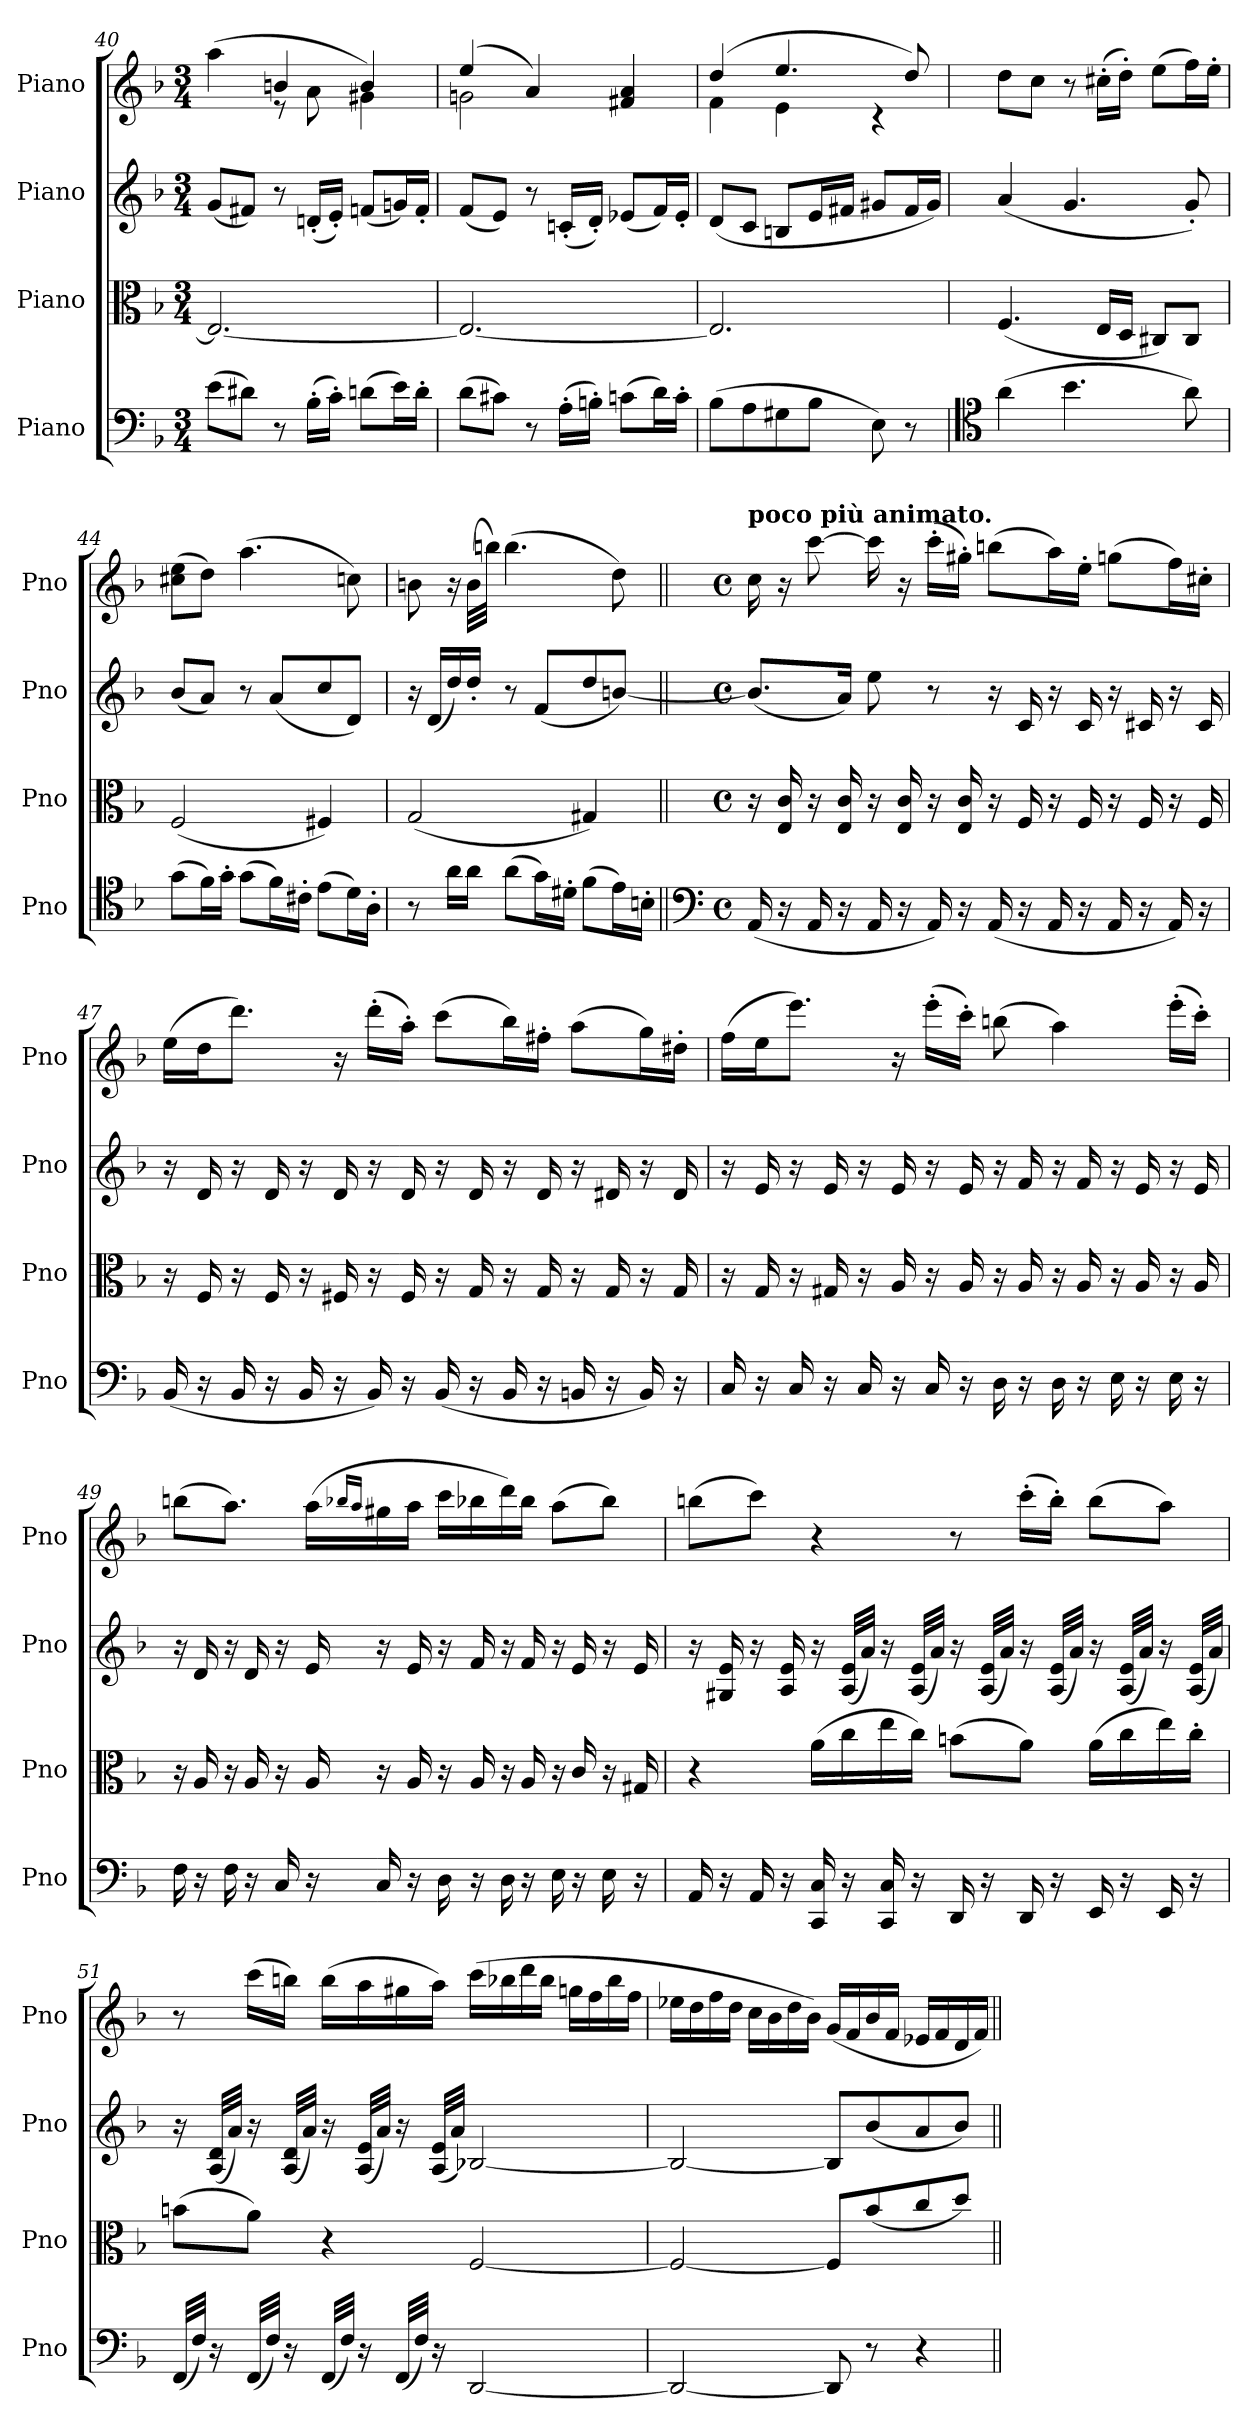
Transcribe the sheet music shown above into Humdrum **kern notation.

**kern	**kern	**kern	**kern
*part4	*part3	*part2	*part1
*staff4	*staff3	*staff2	*staff1
*I"Piano	*I"Piano	*I"Piano	*I"Piano
*I'Pno	*I'Pno	*I'Pno	*I'Pno
*clefF4	*clefC3	*clefG2	*clefG2
*k[b-]	*k[b-]	*k[b-]	*k[b-]
*M3/4	*M3/4	*M3/4	*M3/4
=40	=40	=40	=40
*	*	*	*^
(8e\L	2.E/_	(8g/L	(4aa\	4ryy
8d#X\J)	.	8f#X/J)	.	.
8r	.	8r	4bn/	8r
(16B-'\LL	.	(16dn'/LL	.	8a\
16c'\JJ)	.	16e'/JJ)	.	.
(8dn\L	.	(8fn/L	4b/)	4g#X\
16e\L)	.	16gn/L)	.	.
16d'\JJ	.	16f'/JJ	.	.
=41	=41	=41	=41	=41
(8d\L	2.E/_	(8f/L	(4ee/	2gn\
8c#X\J)	.	8e/J)	.	.
8r	.	8r	4a/)	.
(16A'\LL	.	(16cn'/LL	.	.
16Bn'\JJ)	.	16d'/JJ)	.	.
(8cn\L	.	(8e-X/L	4f#X/ 4a/	4ryy
16d\L)	.	16f/L)	.	.
16c'\JJ	.	16e-'/JJ	.	.
=42	=42	=42	=42	=42
(8B-\L	2.E/]	(8d/L	(4dd/	4f\
8A\	.	8c/J	.	.
8G#X\	.	8Bn/L	4.ee/	4e\
8B-\J	.	16e/L	.	.
.	.	16f#X/JJ	.	.
8E\)	.	8g#X/L	.	4r
8r	.	16f#/L	8dd/)	.
.	.	16g#/JJ)	.	.
*	*	*	*v	*v
=43	=43	=43	=43
*clefC4	*	*	*
(4a\	(4.F/	(4a/	8dd\L
.	.	.	8cc\J
4.b-\	.	4.g/	8r
.	16E/LL	.	(16cc#X'\LL
.	16D/JJ	.	16dd'\JJ)
.	8C#X/L)	.	(8ee\L
8a\)	8C#/J	8g'/)	16ff\L)
.	.	.	16ee'\JJ
=44	=44	=44	=44
(8g\L	(2F/	(8b-/L	(8cc#X\ 8ee\L
16f\L)	.	8a/J)	8dd\J)
16g'\JJ	.	.	.
(8g\L	.	8r	(4.aa\
16f\L)	.	(8a/L	.
16c#X'\JJ	.	.	.
(8e\L	4F#X/)	8cc/	.
16d\L)	.	8d/J)	8ccn\)
16A'\JJ	.	.	.
!!LO:LB:g=z
=45	=45	=45	=45
8r	(2G/	16r	8bn\
.	.	(16d/LL	.
16a\LL	.	16dd/)	16r
16a\JJ	.	16dd'/JJ	(32b\LLL
.	.	.	32bbn\JJJ)
(8a\L	.	8r	(4.bb\
16g\L)	.	(8f/L	.
16d#X'\JJ	.	.	.
(8f\L	4G#X/)	8dd/	.
16e\L)	.	[8bn/J)	8dd\)
16Bn'\JJ	.	.	.
=46||	=46||	=46||	=46||
*clefF4	*	*	*
*M4/4	*M4/4	*M4/4	*M4/4
*met(c)	*met(c)	*met(c)	*met(c)
!	!	!	!LO:TX:a:B:t=poco più animato.
(16AA/	16r	(8.b/L]	16cc\
16r	16E/ 16c/	.	16r
16AA/	16r	.	[8ccc\
16r	16E/ 16c/	16a/Jk)	.
16AA/	16r	8ee\	16ccc\]
16r	16E/ 16c/	.	16r
16AA/)	16r	8r	(16ccc'\LL
16r	16E/ 16c/	.	16gg#X'\JJ)
(16AA/	16r	16r	(8bbn\L
16r	16F/	16c/	.
16AA/	16r	16r	16aa\L)
16r	16F/	16c/	16ee'\JJ
16AA/	16r	16r	(8ggn\L
16r	16F/	16c#X/	.
16AA/)	16r	16r	16ff\L)
16r	16F/	16c#/	16cc#X'\JJ
!!LO:LB:g=z
=47	=47	=47	=47
(16BB-/	16r	16r	(16ee\LL
16r	16F/	16d/	16dd\J
16BB-/	16r	16r	8.ddd\J)
16r	16F/	16d/	.
16BB-/	16r	16r	.
16r	16F#X/	16d/	16r
16BB-/)	16r	16r	(16ddd'\LL
16r	16F#/	16d/	16aa'\JJ)
(16BB-/	16r	16r	(8ccc\L
16r	16G/	16d/	.
16BB-/	16r	16r	16bb-\L)
16r	16G/	16d/	16ff#X'\JJ
16BBn/	16r	16r	(8aa\L
16r	16G/	16d#X/	.
16BB/)	16r	16r	16gg\L)
16r	16G/	16d#/	16dd#X'\JJ
=48	=48	=48	=48
16C/	16r	16r	(16ff\LL
16r	16G/	16e/	16ee\J
16C/	16r	16r	8.eee\J)
16r	16G#X/	16e/	.
16C/	16r	16r	.
16r	16A/	16e/	16r
16C/	16r	16r	(16eee'\LL
16r	16A/	16e/	16ccc'\JJ)
16D\	16r	16r	(8bbn\
16r	16A/	16f/	.
16D\	16r	16r	4aa\)
16r	16A/	16f/	.
16E\	16r	16r	.
16r	16A/	16e/	.
16E\	16r	16r	(16eee'\LL
16r	16A/	16e/	16ccc'\JJ)
!!LO:LB:g=z
=49	=49	=49	=49
16F\	16r	16r	(8bbn\L
16r	16A/	16d/	.
16F\	16r	16r	8.aa\J)
16r	16A/	16d/	.
16C/	16r	16r	.
16r	16A/	16e/	(16aa\LL
.	.	.	16qbb-X/LL
.	.	.	16qaa/JJ
16C/	16r	16r	16gg#X\
16r	16A/	16e/	16aa\JJ
16D\	16r	16r	16ccc\LL
16r	16A/	16f/	16bb-\
16D\	16r	16r	16ddd\)
16r	16A/	16f/	16bb-\JJ
16E\	16r	16r	(8aa\L
16r	16c/	16e/	.
16E\	16r	16r	8bb-\J)
16r	16G#X/	16e/	.
=50	=50	=50	=50
16AA/	4r	16r	(8bbn\L
16r	.	16G#X/ 16e/	.
16AA/	.	16r	8ccc\J)
16r	.	16A/ 16e/	.
16CC/ 16C/	(16a\LL	16r	4r
16r	16cc\	(32A/ 32e/LLL	.
.	.	32a/JJJ)	.
16CC/ 16C/	16ee\	16r	.
16r	16cc\JJ)	(32A/ 32e/LLL	.
.	.	32a/JJJ)	.
16DD/	(8bn\L	16r	8r
16r	.	(32A/ 32e/LLL	.
.	.	32a/JJJ)	.
16DD/	8a\J)	16r	(16ccc'\LL
16r	.	(32A/ 32e/LLL	16bb'\JJ)
.	.	32a/JJJ)	.
16EE/	(16a\LL	16r	(8bb\L
16r	16cc\	(32A/ 32e/LLL	.
.	.	32a/JJJ)	.
16EE/	16ee\)	16r	8aa\J)
16r	16cc'\JJ	(32A/ 32e/LLL	.
.	.	32a/JJJ)	.
!!LO:PB:g=z
=51	=51	=51	=51
(32FF/LLL	(8bn\L	16r	8r
32F/JJJ)	.	.	.
16r	.	(32A/ 32d/LLL	.
.	.	32a/JJJ)	.
(32FF/LLL	8a\J)	16r	(16ccc\LL
32F/JJJ)	.	.	.
16r	.	(32A/ 32d/LLL	16bbn\JJ)
.	.	32a/JJJ)	.
(32FF/LLL	4r	16r	(16bb\LL
32F/JJJ)	.	.	.
16r	.	(32A/ 32e/LLL	16aa\
.	.	32a/JJJ)	.
(32FF/LLL	.	16r	16gg#X\
32F/JJJ)	.	.	.
16r	.	(32A/ 32e/LLL	16aa\JJ)
.	.	32a/JJJ)	.
[2DD/	[2F/	[2B-X/	(16ccc\LL
.	.	.	16bb-X\
.	.	.	16ddd\
.	.	.	16bb-\JJ
.	.	.	16ggn\LL
.	.	.	16ff\
.	.	.	16bb-\
.	.	.	16ff\JJ
=52	=52	=52	=52
2DD/_	2F/_	2B-/_	16ee-X\LL
.	.	.	16dd\
.	.	.	16ff\
.	.	.	16dd\JJ
.	.	.	16cc\LL
.	.	.	16b-\
.	.	.	16dd\
.	.	.	16b-\JJ)
8DD/]	8F/L]	8B-/L]	(16g/LL
.	.	.	16f/
8r	(8b-/	(8b-/	16b-/
.	.	.	16f/JJ
4r	8cc/	8a/	16e-X/LL
.	.	.	16f/
.	8dd/J)	8b-/J)	16d/
.	.	.	16f/JJ)
=||	=||	=||	=||
*-	*-	*-	*-
